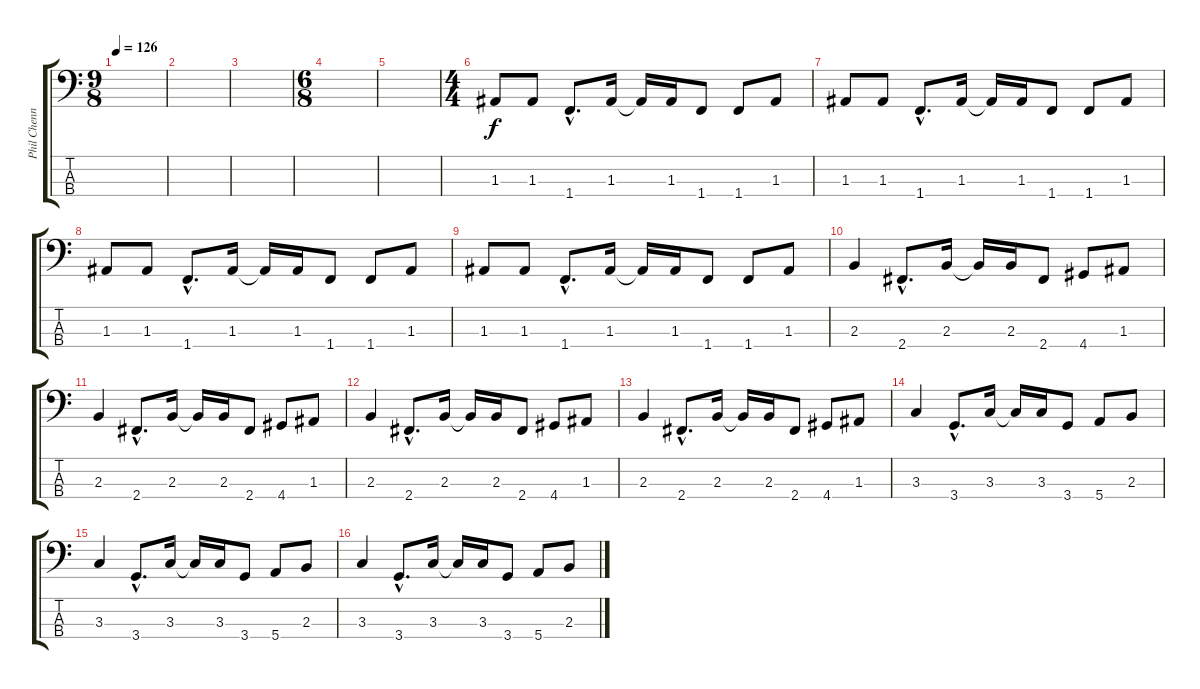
\track ("Phil Chenn" "Phil Chenn") {instrument electricbassfinger}
\staff {score tabs}
\tuning (G2 D2 A1 E1) {hide}
\ts (9 8)
\tempo 126
\clef f4
\ks c
|
|
|
\ts (6 8)
|
|
\ts (4 4)
1.3.8 1.3.8 1.4{hac}.8{d} 1.3.16 1.3{t}.16 1.3.16 1.4.8 1.4.8 1.3.8 |
1.3.8 1.3.8 1.4{hac}.8{d} 1.3.16 1.3{t}.16 1.3.16 1.4.8 1.4.8 1.3.8 |
1.3.8 1.3.8 1.4{hac}.8{d} 1.3.16 1.3{t}.16 1.3.16 1.4.8 1.4.8 1.3.8 |
1.3.8 1.3.8 1.4{hac}.8{d} 1.3.16 1.3{t}.16 1.3.16 1.4.8 1.4.8 1.3.8 |
2.3.4 2.4{hac}.8{d} 2.3.16 2.3{t}.16 2.3.16 2.4.8 4.4.8 1.3.8 |
2.3.4 2.4{hac}.8{d} 2.3.16 2.3{t}.16 2.3.16 2.4.8 4.4.8 1.3.8 |
2.3.4 2.4{hac}.8{d} 2.3.16 2.3{t}.16 2.3.16 2.4.8 4.4.8 1.3.8 |
2.3.4 2.4{hac}.8{d} 2.3.16 2.3{t}.16 2.3.16 2.4.8 4.4.8 1.3.8 |
3.3.4 3.4{hac}.8{d} 3.3.16 3.3{t}.16 3.3.16 3.4.8 5.4.8 2.3.8 |
3.3.4 3.4{hac}.8{d} 3.3.16 3.3{t}.16 3.3.16 3.4.8 5.4.8 2.3.8 |
3.3.4 3.4{hac}.8{d} 3.3.16 3.3{t}.16 3.3.16 3.4.8 5.4.8 2.3.8
